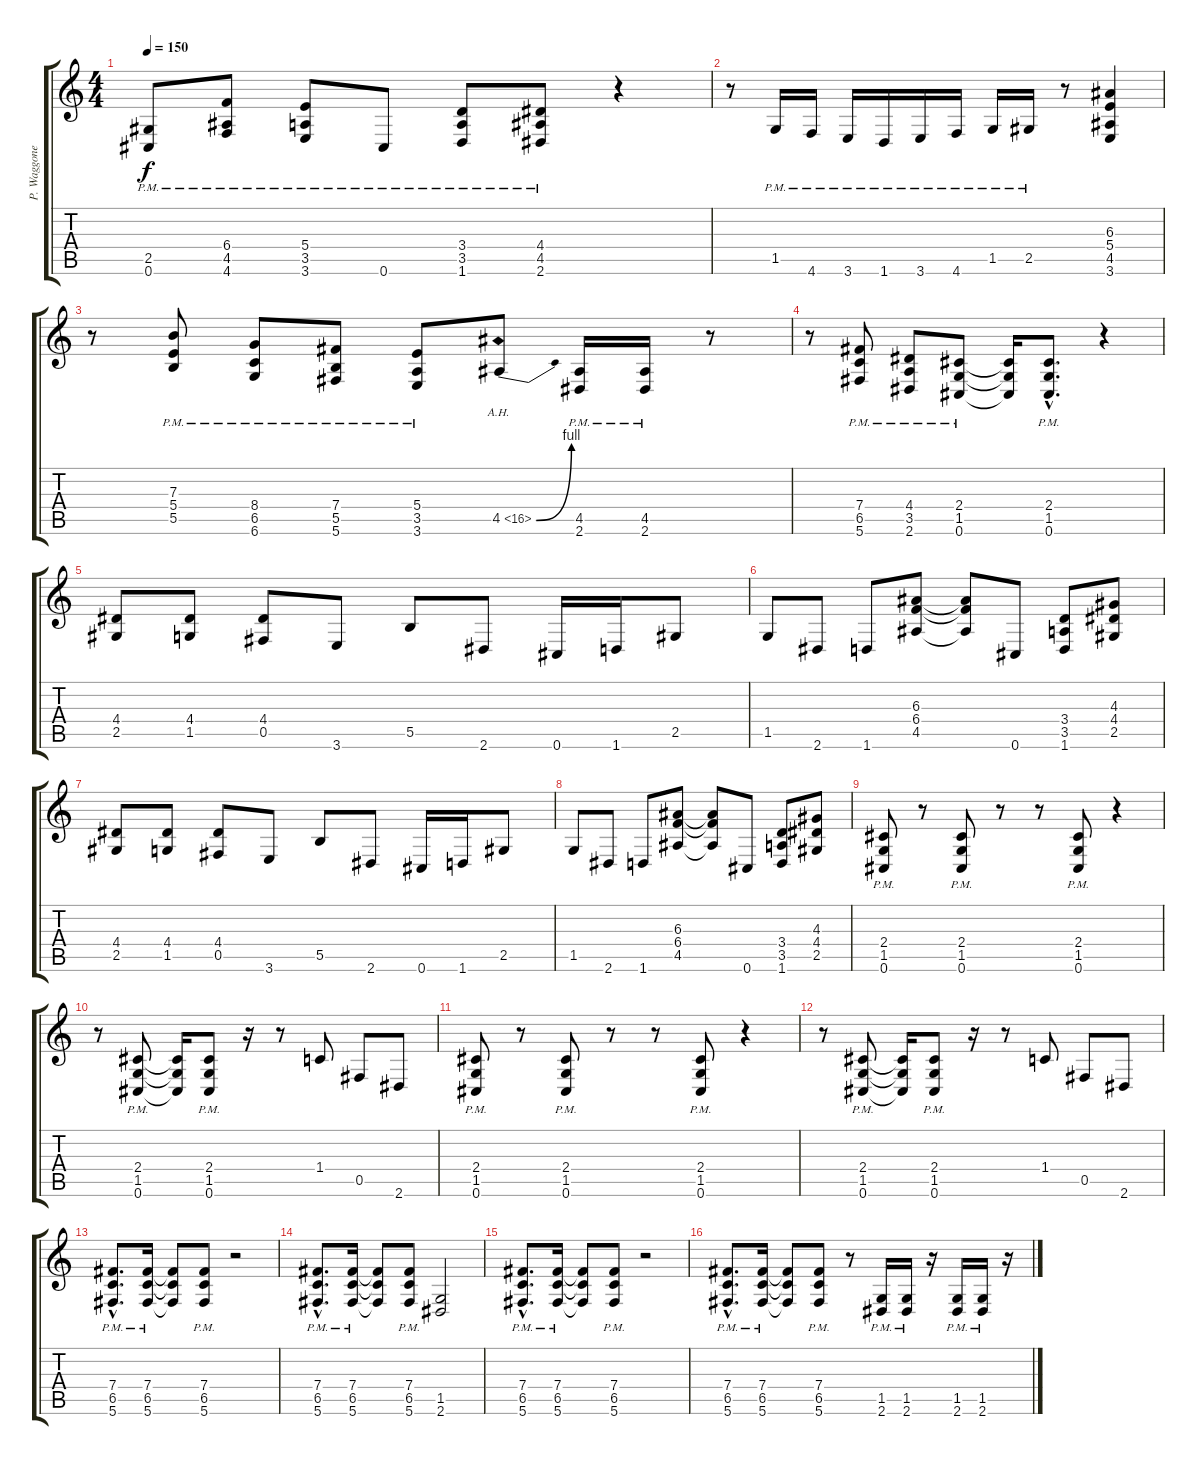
\track ("P. Waggoner Gtr." "P. Waggone") {instrument distortionguitar}
\staff {score tabs}
\tuning (Db4 Ab3 E3 B2 Gb2 Db2) {hide}
\ts (4 4)
\tempo 150
\clef g2
\ks c
(2.5{pm} 0.6{pm}).8{dy f} (6.4{pm} 4.5{pm} 4.6{pm}).8 (5.4{pm} 3.5{pm} 3.6{pm}).8 0.6{pm}.8 (3.4{pm} 3.5{pm} 1.6{pm}).8 (4.4{pm} 4.5{pm} 2.6{pm}).8 r.4 |
r.8 1.5{pm}.16 4.6{pm}.16 3.6{pm}.16 1.6{pm}.16 3.6{pm}.16 4.6{pm}.16 1.5{pm}.16 2.5{pm}.16 r.8 (6.3 5.4 4.5 3.6).4 |
r.8 (7.3{pm} 5.4{pm} 5.5{pm}).8 (8.4{pm} 6.5{pm} 6.6{pm}).8 (7.4{pm} 5.5{pm} 5.6{pm}).8 (5.4{pm} 3.5{pm} 3.6{pm}).8 4.5{be (bend 0 0 60 4) ah 12}.8 (4.5{pm} 2.6{pm}).16 (4.5{pm} 2.6{pm}).16 r.8 |
r.8 (7.4{pm} 6.5{pm} 5.6{pm}).8 (4.4{pm} 3.5{pm} 2.6{pm}).8 (2.4{pm} 1.5{pm} 0.6{pm}).8 (2.4{t} 1.5{t} 0.6{t}).16 (2.4{hac pm} 1.5{hac pm} 0.6{hac pm}).8{d} r.4 |
(4.4 2.5).8 (4.4 1.5).8 (4.4 0.5).8 3.6.8 5.5.8 2.6.8 0.6.16 1.6.16 2.5.8 |
1.5.8 2.6.8 1.6.8 (6.3 6.4 4.5).8 (6.3{t} 6.4{t} 4.5{t}).8 0.6.8 (3.4 3.5 1.6).8 (4.3 4.4 2.5).8 |
(4.4 2.5).8 (4.4 1.5).8 (4.4 0.5).8 3.6.8 5.5.8 2.6.8 0.6.16 1.6.16 2.5.8 |
1.5.8 2.6.8 1.6.8 (6.3 6.4 4.5).8 (6.3{t} 6.4{t} 4.5{t}).8 0.6.8 (3.4 3.5 1.6).8 (4.3 4.4 2.5).8 |
(2.4{pm} 1.5{pm} 0.6{pm}).8 r.8 (2.4{pm} 1.5{pm} 0.6{pm}).8 r.8 r.8 (2.4{pm} 1.5{pm} 0.6{pm}).8 r.4 |
r.8 (2.4{pm} 1.5{pm} 0.6{pm}).8 (2.4{t} 1.5{t} 0.6{t}).16 (2.4{pm} 1.5{pm} 0.6{pm}).8 r.16 r.8 1.4.8 0.5.8 2.6.8 |
(2.4{pm} 1.5{pm} 0.6{pm}).8 r.8 (2.4{pm} 1.5{pm} 0.6{pm}).8 r.8 r.8 (2.4{pm} 1.5{pm} 0.6{pm}).8 r.4 |
r.8 (2.4{pm} 1.5{pm} 0.6{pm}).8 (2.4{t} 1.5{t} 0.6{t}).16 (2.4{pm} 1.5{pm} 0.6{pm}).8 r.16 r.8 1.4.8 0.5.8 2.6.8 |
(7.4{hac pm} 6.5{hac pm} 5.6{hac pm}).8{d} (7.4{pm} 6.5{pm} 5.6{pm}).16 (7.4{t} 6.5{t} 5.6{t}).8 (7.4{pm} 6.5{pm} 5.6{pm}).8 r.2 |
(7.4{hac pm} 6.5{hac pm} 5.6{hac pm}).8{d} (7.4{pm} 6.5{pm} 5.6{pm}).16 (7.4{t} 6.5{t} 5.6{t}).8 (7.4{pm} 6.5{pm} 5.6{pm}).8 (1.5 2.6).2 |
(7.4{hac pm} 6.5{hac pm} 5.6{hac pm}).8{d} (7.4{pm} 6.5{pm} 5.6{pm}).16 (7.4{t} 6.5{t} 5.6{t}).8 (7.4{pm} 6.5{pm} 5.6{pm}).8 r.2 |
(7.4{hac pm} 6.5{hac pm} 5.6{hac pm}).8{d} (7.4{pm} 6.5{pm} 5.6{pm}).16 (7.4{t} 6.5{t} 5.6{t}).8 (7.4{pm} 6.5{pm} 5.6{pm}).8 r.8 (1.5{pm} 2.6{pm}).16 (1.5{pm} 2.6{pm}).16 r.16 (1.5{pm} 2.6{pm}).16 (1.5{pm} 2.6{pm}).16 r.16
